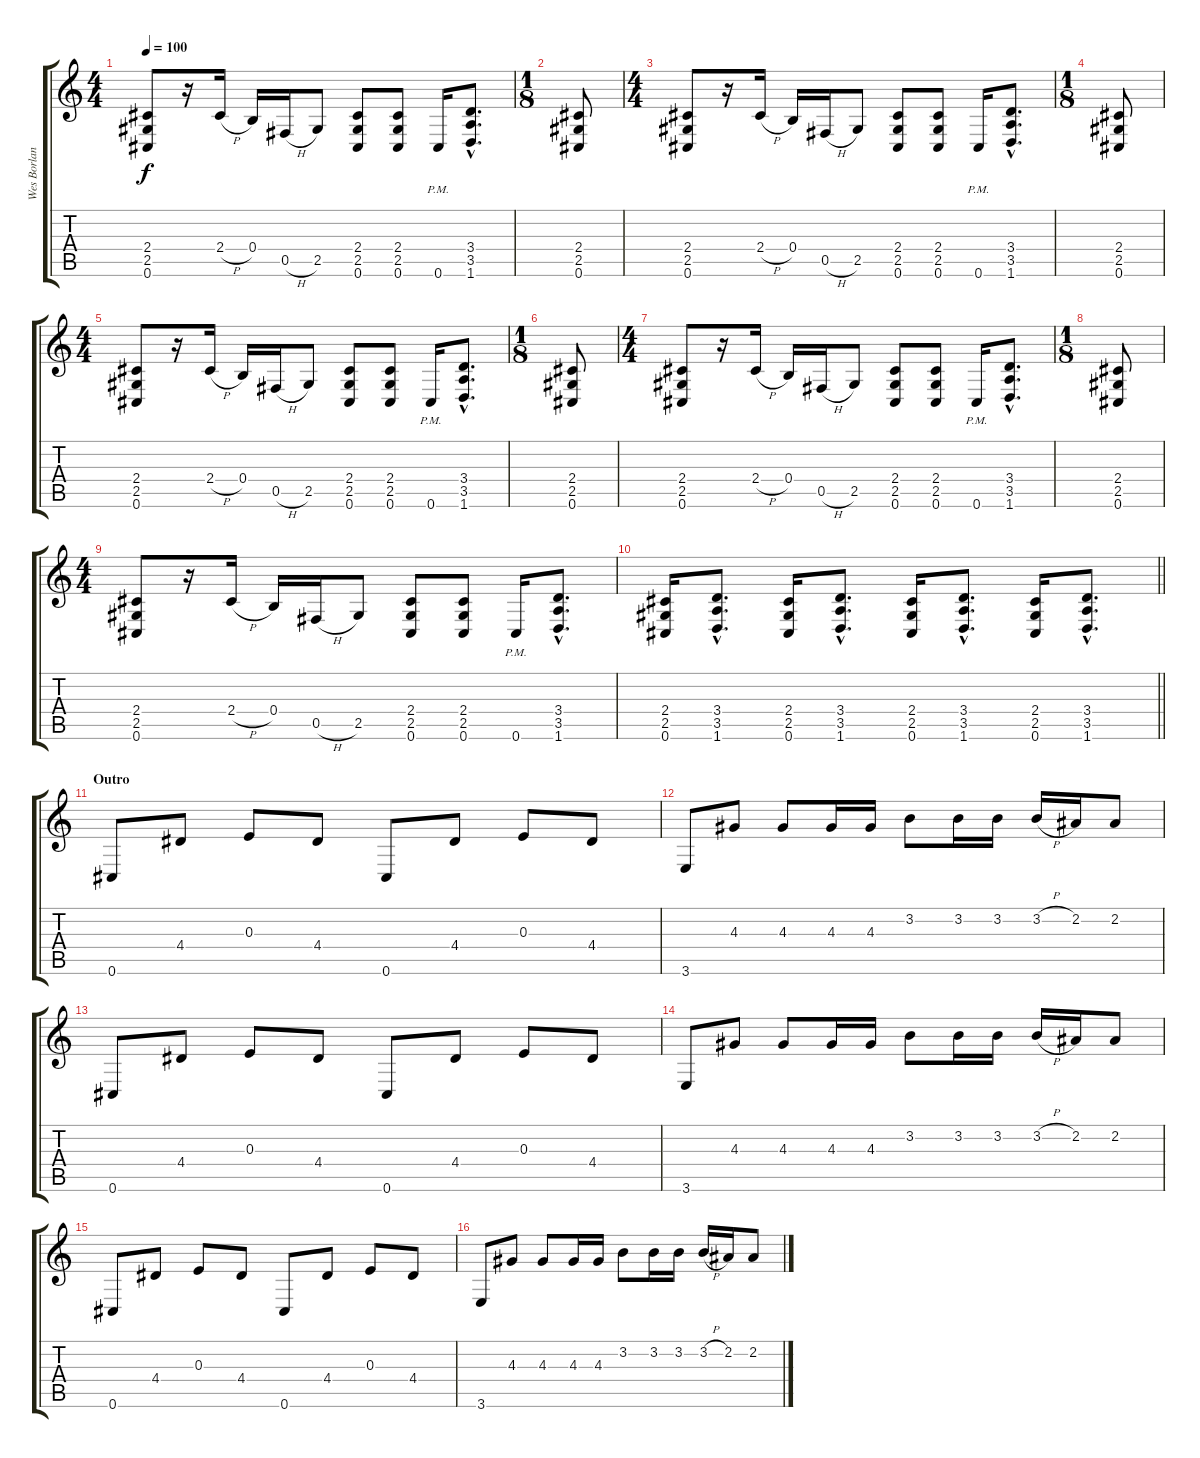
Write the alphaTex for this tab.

\track ("Wes Borland (Guitar)" "Wes Borlan") {instrument electricguitarclean}
\staff {score tabs}
\tuning (Db4 Ab3 E3 B2 Gb2 Db2) {hide}
\ts (4 4)
\tempo 100
\clef g2
\ks c
(2.4 2.5 0.6).8{dy f} r.16 2.4{h}.16 0.4.16 0.5{h}.16 2.5.8 (2.4 2.5 0.6).8 (2.4 2.5 0.6).8 0.6{pm}.16 (3.4{hac} 3.5{hac} 1.6{hac}).8{d} |
\ts (1 8)
(2.4 2.5 0.6).8 |
\ts (4 4)
(2.4 2.5 0.6).8 r.16 2.4{h}.16 0.4.16 0.5{h}.16 2.5.8 (2.4 2.5 0.6).8 (2.4 2.5 0.6).8 0.6{pm}.16 (3.4{hac} 3.5{hac} 1.6{hac}).8{d} |
\ts (1 8)
(2.4 2.5 0.6).8 |
\ts (4 4)
(2.4 2.5 0.6).8 r.16 2.4{h}.16 0.4.16 0.5{h}.16 2.5.8 (2.4 2.5 0.6).8 (2.4 2.5 0.6).8 0.6{pm}.16 (3.4{hac} 3.5{hac} 1.6{hac}).8{d} |
\ts (1 8)
(2.4 2.5 0.6).8 |
\ts (4 4)
(2.4 2.5 0.6).8 r.16 2.4{h}.16 0.4.16 0.5{h}.16 2.5.8 (2.4 2.5 0.6).8 (2.4 2.5 0.6).8 0.6{pm}.16 (3.4{hac} 3.5{hac} 1.6{hac}).8{d} |
\ts (1 8)
(2.4 2.5 0.6).8 |
\ts (4 4)
(2.4 2.5 0.6).8 r.16 2.4{h}.16 0.4.16 0.5{h}.16 2.5.8 (2.4 2.5 0.6).8 (2.4 2.5 0.6).8 0.6{pm}.16 (3.4{hac} 3.5{hac} 1.6{hac}).8{d} |
\barLineRight lightlight
(2.4 2.5 0.6).16 (3.4{hac} 3.5{hac} 1.6{hac}).8{d} (2.4 2.5 0.6).16 (3.4{hac} 3.5{hac} 1.6{hac}).8{d} (2.4 2.5 0.6).16 (3.4{hac} 3.5{hac} 1.6{hac}).8{d} (2.4 2.5 0.6).16 (3.4{hac} 3.5{hac} 1.6{hac}).8{d} |
\section ("" "Outro")
0.6.8{instrument electricguitarclean} 4.4.8 0.3.8 4.4.8 0.6.8 4.4.8 0.3.8 4.4.8 |
3.6.8 4.3.8 4.3.8 4.3.16 4.3.16 3.2.8 3.2.16 3.2.16 3.2{h}.16 2.2.16 2.2.8 |
0.6.8 4.4.8 0.3.8 4.4.8 0.6.8 4.4.8 0.3.8 4.4.8 |
3.6.8 4.3.8 4.3.8 4.3.16 4.3.16 3.2.8 3.2.16 3.2.16 3.2{h}.16 2.2.16 2.2.8 |
0.6.8{volume 10} 4.4.8 0.3.8 4.4.8 0.6.8 4.4.8 0.3.8 4.4.8 |
3.6.8 4.3.8 4.3.8 4.3.16 4.3.16 3.2.8 3.2.16 3.2.16 3.2{h}.16 2.2.16 2.2.8
